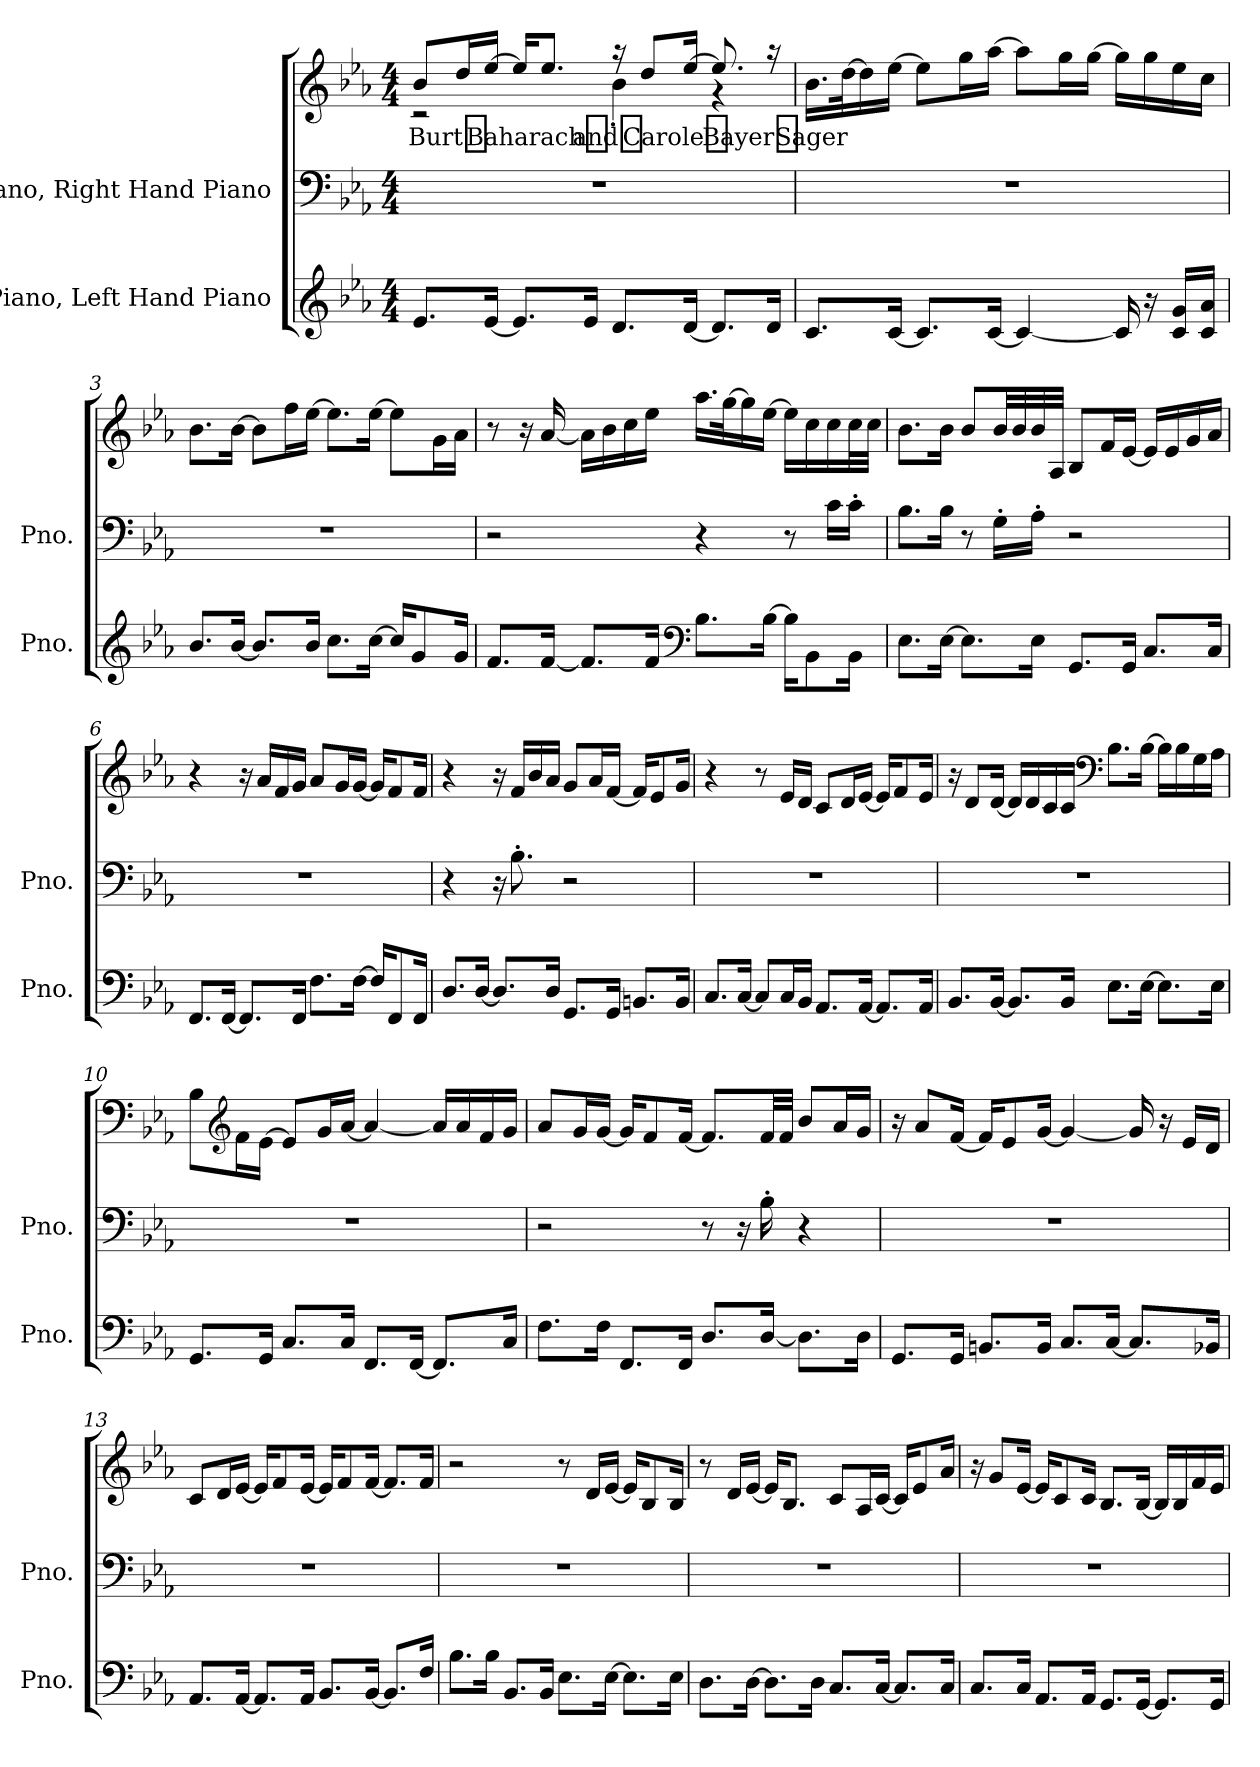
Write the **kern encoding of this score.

**kern	**kern	**kern	**text
*part2	*part1	*part1	*part1
*staff3	*staff2	*staff1	*staff1
*I"Piano, Left Hand Piano	*I"Piano, Right Hand Piano	*	*
*I'Pno.	*I'Pno.	*	*
*clefG2	*clefF4	*clefG2	*
*k[b-e-a-]	*k[b-e-a-]	*k[b-e-a-]	*
*M4/4	*M4/4	*M4/4	*
*MM60	*MM60	*MM60	*
=1	=1	=1	=1
!	!	!	!LO:LY:b
*	*	*^	*
8.e-/L	1r	8b-/L	2r	Burt Baharach and Carole Bayer Sager
.	.	16dd/L	.	.
[16e-/Jk	.	[16ee-/JJ	.	.
8.e-/L]	.	16ee-/KL]	.	.
.	.	8.ee-/J	.	.
16e-/Jk	.	.	.	.
8.d/L	.	16r	4b-'\	.
.	.	8dd/L	.	.
[16d/Jk	.	[16ee-/Jk	.	.
8.d/L]	.	8.ee-/]	4r	.
16d/Jk	.	16r	.	.
*	*	*v	*v	*
!!LO:LB:g=z
=2	=2	=2	=2
8.c/L	1r	16.b-\LL	.
.	.	[32dd\K	.
.	.	16dd\]	.
[16c/Jk	.	[16ee-\JJ	.
8.c/L]	.	8ee-\L]	.
.	.	16gg\L	.
[16c/Jk	.	[16aa-\JJ	.
4c/_	.	8aa-\L]	.
.	.	16gg\L	.
.	.	[16gg\JJ	.
16c/]	.	16gg\LL]	.
16r	.	16gg\	.
16c/ 16g/LL	.	16ee-\	.
16c/ 16a-/JJ	.	16cc\JJ	.
=3	=3	=3	=3
8.b-/L	1r	8.b-\L	.
[16b-/Jk	.	[16b-\Jk	.
8.b-/L]	.	8b-\L]	.
.	.	16ff\L	.
16b-/Jk	.	[16ee-\JJ	.
8.cc\L	.	8.ee-\L]	.
[16cc\Jk	.	[16ee-\Jk	.
16cc/KL]	.	8ee-\L]	.
8g/	.	.	.
.	.	16g\L	.
16g/Jk	.	16a-\JJ	.
!!LO:LB:g=z
=4	=4	=4	=4
8.f/L	2r	8r	.
.	.	16r	.
[16f/Jk	.	[16a-/	.
8.f/L]	.	16a-\LL]	.
.	.	16b-\	.
.	.	16cc\	.
16f/Jk	.	16ee-\JJ	.
*clefF4	*	*	*
8.B-\L	4r	16.aa-\LL	.
.	.	[32gg\K	.
.	.	16gg\]	.
[16B-\Jk	.	[16ee-\JJ	.
16B-\KL]	8r	16ee-\LL]	.
8BB-\	.	16cc\	.
.	16c\LL	16cc\	.
16BB-\Jk	16c'\JJ	32cc\L	.
.	.	32cc\JJJ	.
=5	=5	=5	=5
8.E-\L	8.B-\L	8.b-\L	.
[16E-\Jk	16B-\Jk	16b-\Jk	.
8.E-\L]	8r	8b-/L	.
.	16G'\LL	32b-/LL	.
.	.	32b-/	.
16E-\Jk	16A-'\JJ	32b-/	.
.	.	32A-/JJJ	.
8.GG/L	2r	8B-/L	.
.	.	16f/L	.
16GG/Jk	.	[16e-/JJ	.
8.C/L	.	16e-/LL]	.
.	.	16e-/	.
.	.	16g/	.
16C/Jk	.	16a-/JJ	.
!!LO:LB:g=z
=6	=6	=6	=6
8.FF/L	1r	4r	.
[16FF/Jk	.	.	.
8.FF/L]	.	16r	.
.	.	16a-/LL	.
.	.	16f/	.
16FF/Jk	.	16g/JJ	.
8.F\L	.	8a-/L	.
.	.	16g/L	.
[16F\Jk	.	[16g/JJ	.
16F/KL]	.	16g/KL]	.
8FF/	.	8f/	.
16FF/Jk	.	16f/Jk	.
=7	=7	=7	=7
8.D/L	4r	4r	.
[16D/Jk	.	.	.
8.D/L]	16r	16r	.
.	8.B-'\	16f/LL	.
.	.	16b-/	.
16D/Jk	.	16a-/JJ	.
8.GG/L	2r	8g/L	.
.	.	16a-/L	.
16GG/Jk	.	[16f/JJ	.
8.BBn/L	.	16f/KL]	.
.	.	8e-/	.
16BB/Jk	.	16g/Jk	.
=8	=8	=8	=8
8.C/L	1r	4r	.
[16C/Jk	.	.	.
8C/L]	.	8r	.
16C/L	.	16e-/LL	.
16BB-/JJ	.	16d/JJ	.
8.AA-/L	.	8c/L	.
.	.	16d/L	.
[16AA-/Jk	.	[16e-/JJ	.
8.AA-/L]	.	16e-/KL]	.
.	.	8f/	.
16AA-/Jk	.	16e-/Jk	.
!!LO:PB:g=z
=9	=9	=9	=9
8.BB-/L	1r	16r	.
.	.	8d/L	.
[16BB-/Jk	.	[16d/Jk	.
8.BB-/L]	.	16d/LL]	.
.	.	16d/	.
.	.	16c/	.
16BB-/Jk	.	16c/JJ	.
*	*	*clefF4	*
8.E-\L	.	8.B-\L	.
[16E-\Jk	.	[16B-\Jk	.
8.E-\L]	.	16B-\LL]	.
.	.	16B-\	.
.	.	16G\	.
16E-\Jk	.	16A-\JJ	.
=10	=10	=10	=10
8.GG/L	1r	8B-\L	.
*	*	*clefG2	*
.	.	16f\L	.
16GG/Jk	.	[16e-\JJ	.
8.C/L	.	8e-/L]	.
.	.	16g/L	.
16C/Jk	.	[16a-/JJ	.
8.FF/L	.	4a-/_	.
[16FF/Jk	.	.	.
8.FF/L]	.	16a-/LL]	.
.	.	16a-/	.
.	.	16f/	.
16C/Jk	.	16g/JJ	.
=11	=11	=11	=11
8.F\L	2r	8a-/L	.
.	.	16g/L	.
16F\Jk	.	[16g/JJ	.
8.FF/L	.	16g/KL]	.
.	.	8f/	.
16FF/Jk	.	[16f/Jk	.
8.D/L	8r	8.f/L]	.
.	16r	.	.
[16D/Jk	16B-'\	32f/LL	.
.	.	32f/JJJ	.
8.D\L]	4r	8b-/L	.
.	.	16a-/L	.
16D\Jk	.	16g/JJ	.
!!LO:LB:g=z
=12	=12	=12	=12
8.GG/L	1r	16r	.
.	.	8a-/L	.
16GG/Jk	.	[16f/Jk	.
8.BBn/L	.	16f/KL]	.
.	.	8e-/	.
16BB/Jk	.	[16g/Jk	.
8.C/L	.	4g/_	.
[16C/Jk	.	.	.
8.C/L]	.	16g/]	.
.	.	16r	.
.	.	16e-/LL	.
16BB-X/Jk	.	16d/JJ	.
=13	=13	=13	=13
8.AA-/L	1r	8c/L	.
.	.	16d/L	.
[16AA-/Jk	.	[16e-/JJ	.
8.AA-/L]	.	16e-/KL]	.
.	.	8f/	.
16AA-/Jk	.	[16e-/Jk	.
8.BB-/L	.	16e-/KL]	.
.	.	8f/	.
[16BB-/Jk	.	[16f/Jk	.
8.BB-/L]	.	8.f/L]	.
16F/Jk	.	16f/Jk	.
=14	=14	=14	=14
8.B-\L	1r	2r	.
16B-\Jk	.	.	.
8.BB-/L	.	.	.
16BB-/Jk	.	.	.
8.E-\L	.	8r	.
.	.	16d/LL	.
[16E-\Jk	.	[16e-/JJ	.
8.E-\L]	.	16e-/KL]	.
.	.	8B-/	.
16E-\Jk	.	16B-/Jk	.
!!LO:LB:g=z
=15	=15	=15	=15
8.D\L	1r	8r	.
.	.	16d/LL	.
[16D\Jk	.	[16e-/JJ	.
8.D\L]	.	16e-/KL]	.
.	.	8.B-/J	.
16D\Jk	.	.	.
8.C/L	.	8c/L	.
.	.	16A-/L	.
[16C/Jk	.	[16c/JJ	.
8.C/L]	.	16c/KL]	.
.	.	8e-/	.
16C/Jk	.	16a-/Jk	.
=16	=16	=16	=16
8.C/L	1r	16r	.
.	.	8g/L	.
16C/Jk	.	[16e-/Jk	.
8.AA-/L	.	16e-/KL]	.
.	.	8c/	.
16AA-/Jk	.	16c/Jk	.
8.GG/L	.	8.B-/L	.
[16GG/Jk	.	[16B-/Jk	.
8.GG/L]	.	16B-/LL]	.
.	.	16B-/	.
.	.	16f/	.
16GG/Jk	.	16e-/JJ	.
=	=	=	=
*-	*-	*-	*-
